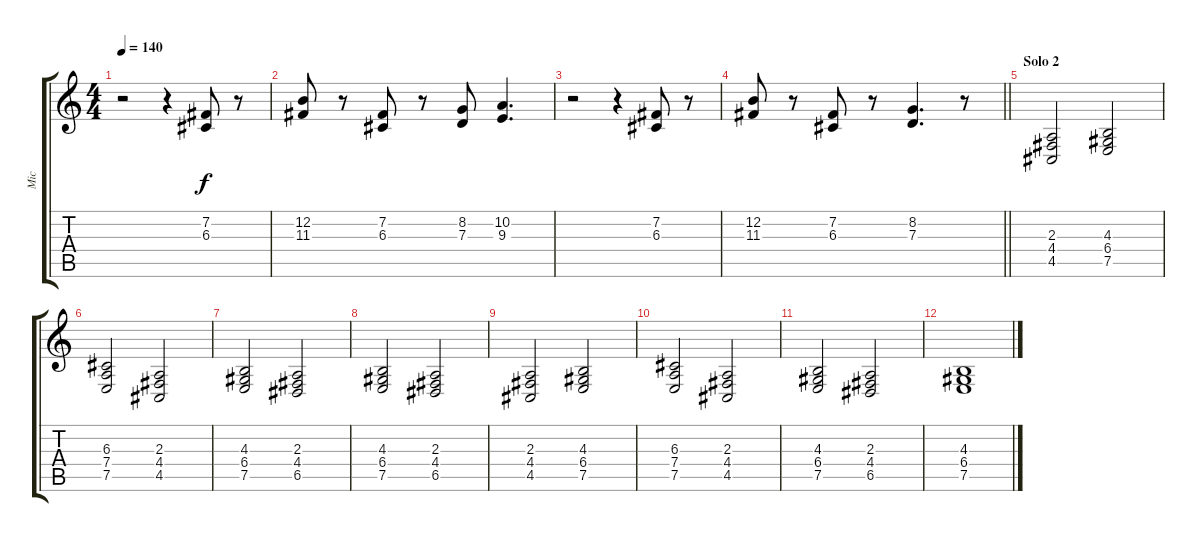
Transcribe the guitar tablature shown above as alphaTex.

\track ("Mic" "Mic") {instrument stringensemble1}
\staff {score tabs}
\tuning (E4 B3 G3 D3 A2 E2) {hide}
\ts (4 4)
\tempo 140
\clef g2
\ks c
r.2{dy f} r.4 (7.2 6.3).8 r.8 |
(12.2 11.3).8 r.8 (7.2 6.3).8 r.8 (8.2 7.3).8 (10.2 9.3).4{d} |
r.2 r.4 (7.2 6.3).8 r.8 |
\barLineRight lightlight
(12.2 11.3).8 r.8 (7.2 6.3).8 r.8 (8.2 7.3).4{d} r.8 |
\section ("" "Solo 2")
(2.3 4.4 4.5).2{volume 10} (4.3 6.4 7.5).2 |
(6.3 7.4 7.5).2 (2.3 4.4 4.5).2 |
(4.3 6.4 7.5).2 (2.3 4.4 6.5).2 |
(4.3 6.4 7.5).2 (2.3 4.4 6.5).2 |
(2.3 4.4 4.5).2{volume 13} (4.3 6.4 7.5).2 |
(6.3 7.4 7.5).2 (2.3 4.4 4.5).2 |
(4.3 6.4 7.5).2 (2.3 4.4 6.5).2 |
(4.3 6.4 7.5).1
